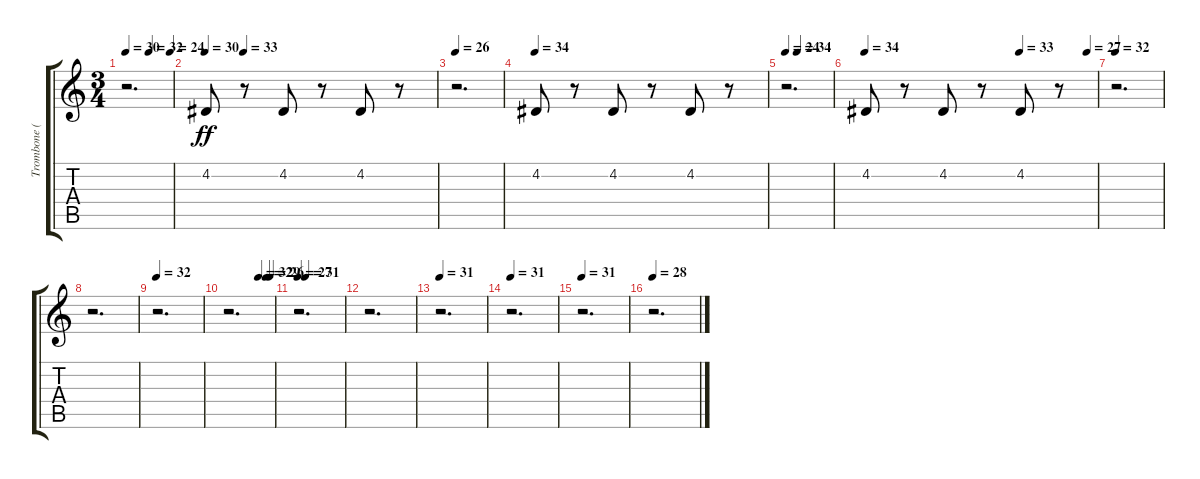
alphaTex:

\track ("Trombone (x2)" "Trombone (") {instrument trombone}
\staff {score tabs}
\tuning (E4 B3 G3 D3 A2 E2) {hide}
\ts (3 4)
\tempo 30
\tempo (32 0.5)
\tempo (24 0.9583333333333334)
\clef g2
\ks c
r.2{d dy f} |
\tempo 30
\tempo (33 0.16666666666666666)
4.2.8{dy ff} r.8 4.2.8 r.8 4.2.8 r.8 |
\tempo 26
r.2{d} |
\tempo 34
4.2.8 r.8 4.2.8 r.8 4.2.8 r.8 |
\tempo 24
\tempo (34 0.25)
r.2{d} |
\tempo 34
\tempo (33 0.6666666666666666)
\tempo (27 0.9583333333333334)
4.2.8 r.8 4.2.8 r.8 4.2.8 r.8 |
\tempo 32
r.2{d} |
r.2{d} |
\tempo 32
r.2{d} |
\tempo (32 0.6666666666666666)
\tempo (29 0.8333333333333334)
\tempo (26 0.9166666666666666)
r.2{d} |
\tempo 27
\tempo (31 0.16666666666666666)
r.2{d} |
r.2{d} |
\tempo 31
r.2{d} |
\tempo 31
r.2{d} |
\tempo 31
r.2{d} |
\tempo 28
r.2{d}
